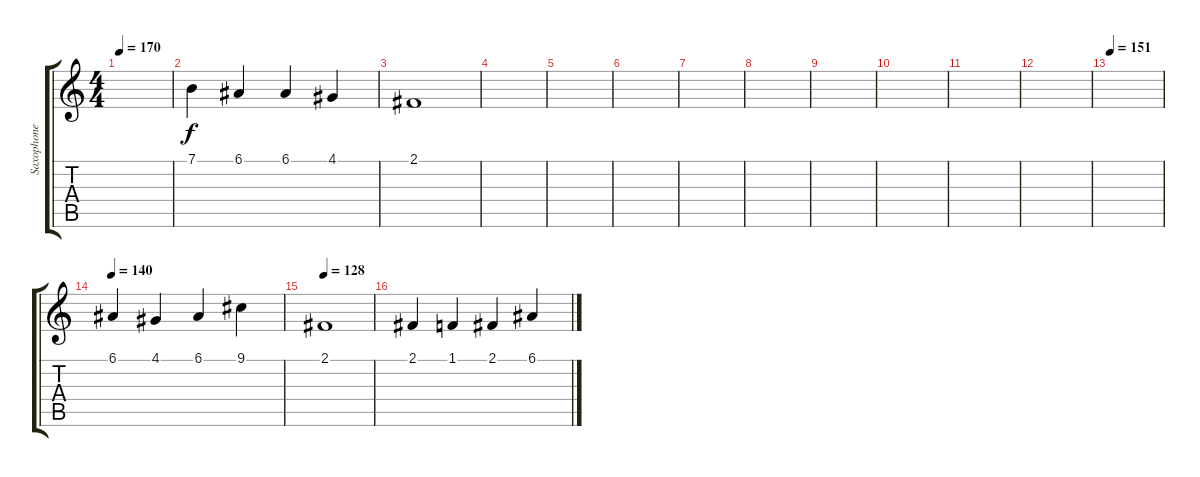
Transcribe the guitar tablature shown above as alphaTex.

\track ("Saxophone" "Saxophone") {instrument altosax}
\staff {score tabs}
\tuning (E4 B3 G3 D3 A2 E2) {hide}
\ts (4 4)
\tempo 170
\clef g2
\ks c
|
7.1.4 6.1.4 6.1.4 4.1.4 |
2.1.1 |
|
|
|
|
|
|
|
|
|
\tempo 151
|
\tempo 140
6.1.4{volume 7} 4.1.4 6.1.4 9.1.4 |
\tempo 147
\tempo 128
2.1.1 |
2.1.4 1.1.4 2.1.4 6.1.4
